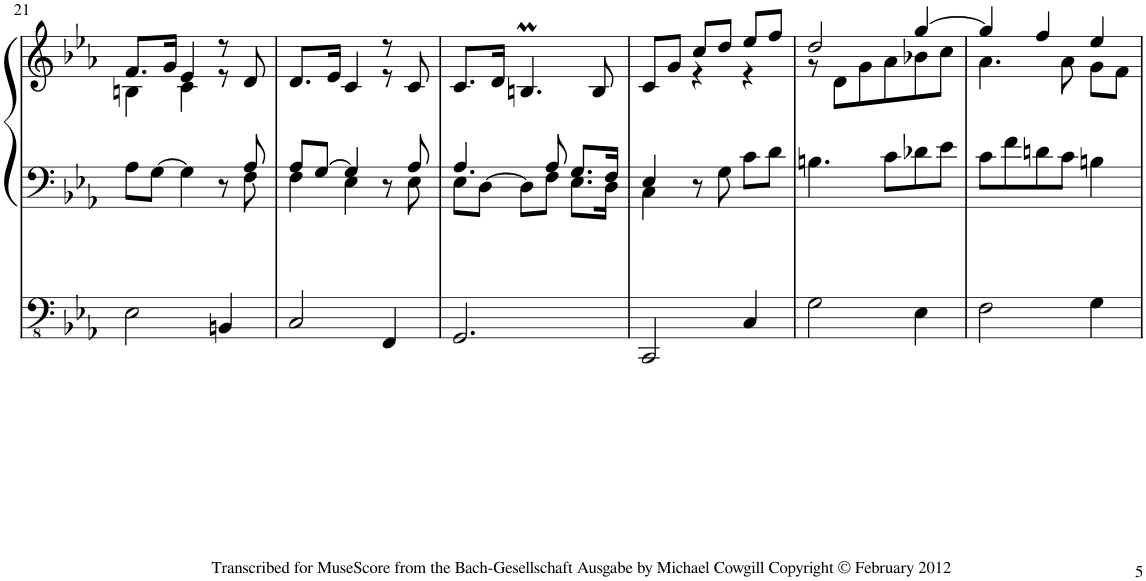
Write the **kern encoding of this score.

**kern	**kern	**kern
*part1	*part1	*part1
*staff3	*staff2	*staff1
*I"Organ	*	*
!!LO:PB:g=z
*clefFv4	*clefF4	*clefG2
*k[b-e-a-]	*k[b-e-a-]	*k[b-e-a-]
*M3/4	*M3/4	*M3/4
=21	=21	=21
*	*^	*^
2EE-\	8ryy	8A-\L	8.f/L	4Bn\
.	.	[8G\J	.	.
.	.	.	16g/Jk	.
.	.	4G\]	4e-/	4c\
4BBBn/	.	8r	8r	8r
.	8A-/	8F\	8d/	8ryy
=22	=22	=22	=22	=22
2CC/	8A-/L	4F\	8.d/L	2ryy
.	[8G/J	.	.	.
.	.	.	16e-/Jk	.
.	4G/]	4E-\	4c/	.
4FFF/	8ryy	8r	8r	8r
.	8A-/	8E-\	8c/	8ryy
*	*	*	*v	*v
=23	=23	=23	=23
2.GGG/	4.A-/	8E-\L	8.c/L
.	.	[8D\J	.
.	.	.	16d/Jk
.	.	8D\L]	4.Bnm/
.	8A-/	8F\J	.
.	8.G/L	8.E-\L	.
.	.	.	8B/
.	16F/Jk	16D\Jk	.
=24	=24	=24	=24
*	*	*	*^
2CCC/	4E-/	4C\	8c/L	4ryy
.	.	.	8g/J	.
.	2ryy	8r	8cc/L	4r
.	.	8G\	8dd/J	.
4CC/	.	8c\L	8ee-/L	4r
.	.	8d\J	8ff/J	.
*	*v	*v	*	*
=25	=25	=25	=25
2GG\	4.Bn\	2dd/	8r
.	.	.	8d\L
.	.	.	8g\
.	8c\L	.	8a-\
4EE-\	8d-X\	[4gg/	8b-X\
.	8e-\J	.	8cc\J
=26	=26	=26	=26
2FF\	8c\L	4gg/]	4.a-\
.	8f\	.	.
.	8dn\	4ff/	.
.	8c\J	.	8a-\
4GG\	4Bn\	4ee-/	8g\L
.	.	.	8f\J
*	*	*v	*v
=	=	=
*-	*-	*-
